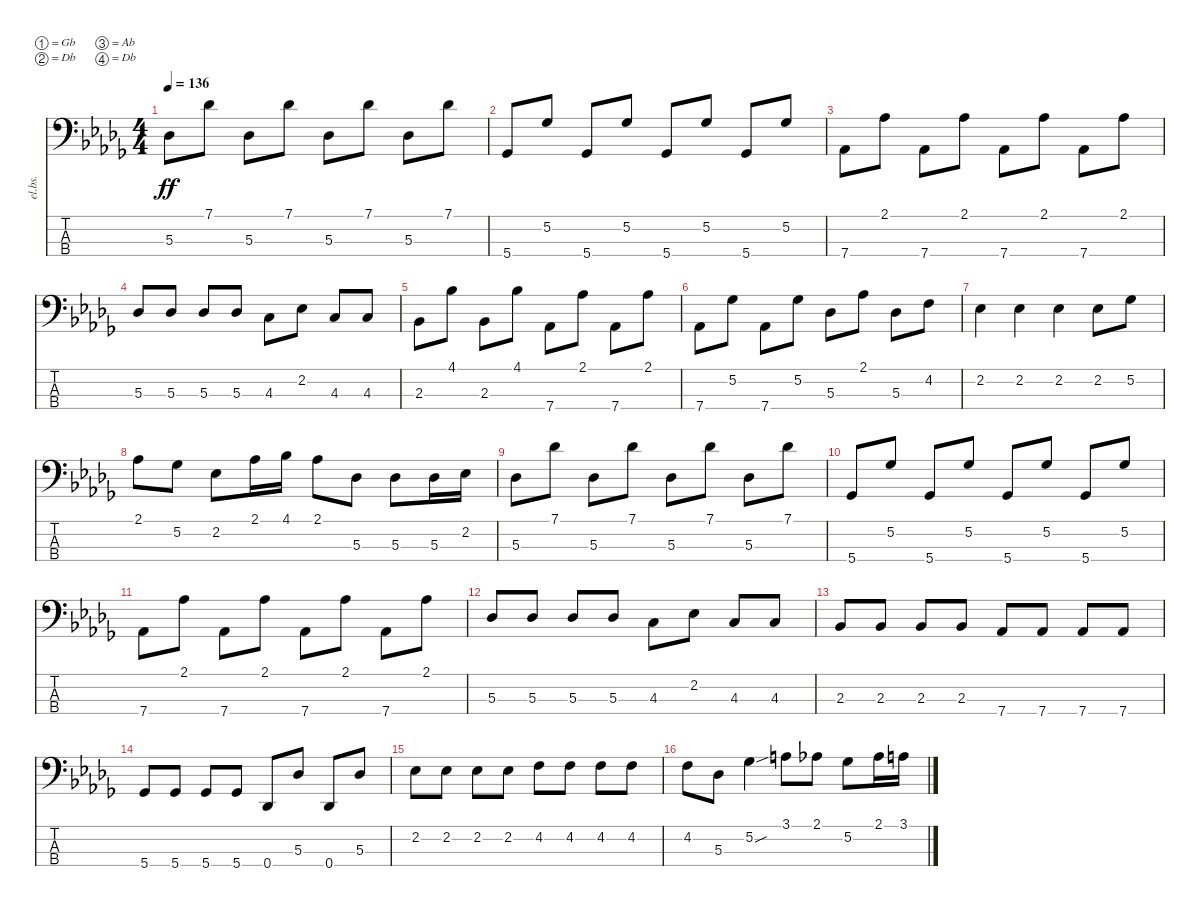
\bracketExtendMode nobrackets
\track ("Electric Bass" "el.bs.") {instrument electricbassfinger}
\staff {score tabs}
\tuning (Gb2 Db2 Ab1 Db1)
\ts (4 4)
\tempo 136
\clef f4
\ks db
5.3{acc b}.8{dy ff beam Down} 7.1{acc b}.8{beam Down} 5.3{acc b}.8{beam Down} 7.1{acc b}.8{beam Down} 5.3{acc b}.8{beam Down} 7.1{acc b}.8{beam Down} 5.3{acc b}.8{beam Down} 7.1{acc b}.8{beam Down} |
5.4{acc b}.8{beam Up} 5.2{acc b}.8{beam Up} 5.4{acc b}.8{beam Up} 5.2{acc b}.8{beam Up} 5.4{acc b}.8{beam Up} 5.2{acc b}.8{beam Up} 5.4{acc b}.8{beam Up} 5.2{acc b}.8{beam Up} |
7.4{acc b}.8{beam Down} 2.1{acc b}.8{beam Down} 7.4{acc b}.8{beam Down} 2.1{acc b}.8{beam Down} 7.4{acc b}.8{beam Down} 2.1{acc b}.8{beam Down} 7.4{acc b}.8{beam Down} 2.1{acc b}.8{beam Down} |
5.3{acc b}.8{beam Up} 5.3{acc b}.8{beam Up} 5.3{acc b}.8{beam Up} 5.3{acc b}.8{beam Up} 4.3{acc forcenatural}.8{beam Down} 2.2{acc b}.8{beam Down} 4.3{acc forcenatural}.8{beam Up} 4.3{acc forcenatural}.8{beam Up} |
2.3{acc b}.8{beam Down} 4.1{acc b}.8{beam Down} 2.3{acc b}.8{beam Down} 4.1{acc b}.8{beam Down} 7.4{acc b}.8{beam Down} 2.1{acc b}.8{beam Down} 7.4{acc b}.8{beam Down} 2.1{acc b}.8{beam Down} |
7.4{acc b}.8{beam Down} 5.2{acc b}.8{beam Down} 7.4{acc b}.8{beam Down} 5.2{acc b}.8{beam Down} 5.3{acc b}.8{beam Down} 2.1{acc b}.8{beam Down} 5.3{acc b}.8{beam Down} 4.2{acc forcenatural}.8{beam Down} |
2.2{acc b}.4{beam Down} 2.2{acc b}.4{beam Down} 2.2{acc b}.4{beam Down} 2.2{acc b}.8{beam Down} 5.2{acc b}.8{beam Down} |
2.1{acc b}.8{beam Down} 5.2{acc b}.8{beam Down} 2.2{acc b}.8{beam Down} 2.1{acc b}.16{beam Down} 4.1{acc b}.16{beam Down} 2.1{acc b}.8{beam Down} 5.3{acc b}.8{beam Down} 5.3{acc b}.8{beam Down} 5.3{acc b}.16{beam Down} 2.2{acc b}.16{beam Down} |
5.3{acc b}.8{beam Down} 7.1{acc b}.8{beam Down} 5.3{acc b}.8{beam Down} 7.1{acc b}.8{beam Down} 5.3{acc b}.8{beam Down} 7.1{acc b}.8{beam Down} 5.3{acc b}.8{beam Down} 7.1{acc b}.8{beam Down} |
5.4{acc b}.8{beam Up} 5.2{acc b}.8{beam Up} 5.4{acc b}.8{beam Up} 5.2{acc b}.8{beam Up} 5.4{acc b}.8{beam Up} 5.2{acc b}.8{beam Up} 5.4{acc b}.8{beam Up} 5.2{acc b}.8{beam Up} |
7.4{acc b}.8{beam Down} 2.1{acc b}.8{beam Down} 7.4{acc b}.8{beam Down} 2.1{acc b}.8{beam Down} 7.4{acc b}.8{beam Down} 2.1{acc b}.8{beam Down} 7.4{acc b}.8{beam Down} 2.1{acc b}.8{beam Down} |
5.3{acc b}.8{beam Up} 5.3{acc b}.8{beam Up} 5.3{acc b}.8{beam Up} 5.3{acc b}.8{beam Up} 4.3{acc forcenatural}.8{beam Down} 2.2{acc b}.8{beam Down} 4.3{acc forcenatural}.8{beam Up} 4.3{acc forcenatural}.8{beam Up} |
2.3{acc b}.8{beam Up} 2.3{acc b}.8{beam Up} 2.3{acc b}.8{beam Up} 2.3{acc b}.8{beam Up} 7.4{acc b}.8{beam Up} 7.4{acc b}.8{beam Up} 7.4{acc b}.8{beam Up} 7.4{acc b}.8{beam Up} |
5.4{acc b}.8{beam Up} 5.4{acc b}.8{beam Up} 5.4{acc b}.8{beam Up} 5.4{acc b}.8{beam Up} 0.4{acc b}.8{beam Up} 5.3{acc b}.8{beam Up} 0.4{acc b}.8{beam Up} 5.3{acc b}.8{beam Up} |
2.2{acc b}.8{beam Down} 2.2{acc b}.8{beam Down} 2.2{acc b}.8{beam Down} 2.2{acc b}.8{beam Down} 4.2{acc forcenatural}.8{beam Down} 4.2{acc forcenatural}.8{beam Down} 4.2{acc forcenatural}.8{beam Down} 4.2{acc forcenatural}.8{beam Down} |
4.2{acc forcenatural}.8{beam Down} 5.3{acc b}.8{beam Down} 5.2{sou acc b}.4{beam Down} 3.1{acc forcenatural}.8{beam Down} 2.1{acc b}.8{beam Down} 5.2{acc b}.8{beam Down} 2.1{acc b}.16{beam Down} 3.1{acc forcenatural}.16{beam Down}
